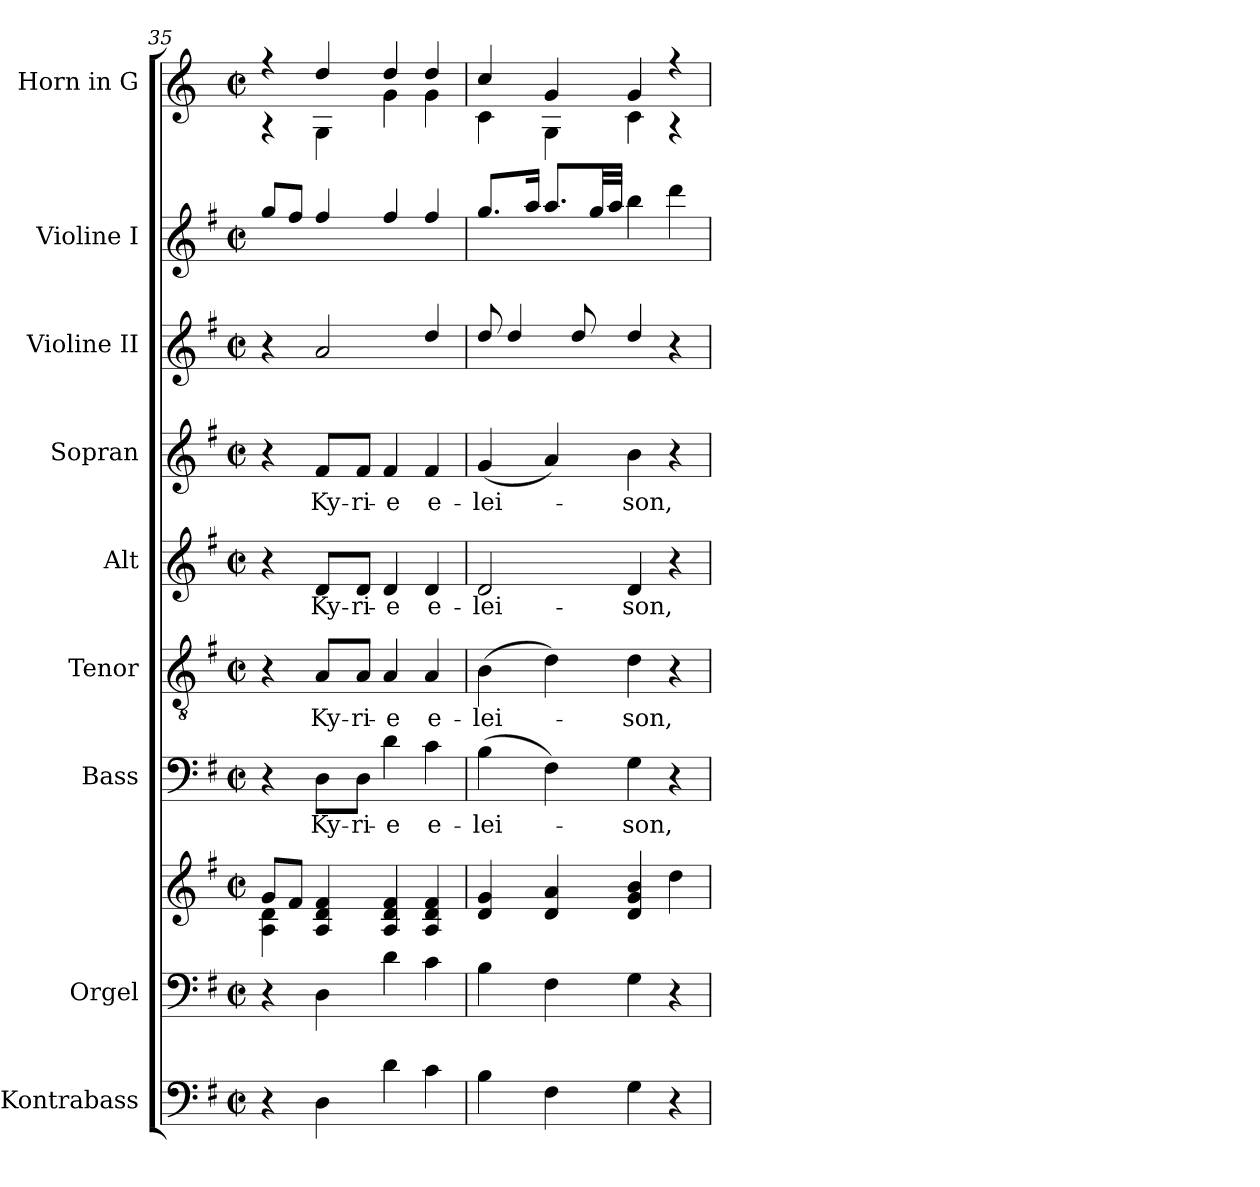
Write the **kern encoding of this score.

**kern	**kern	**kern	**kern	**text	**kern	**text	**kern	**text	**kern	**text	**kern	**kern	**kern
*part9	*part8	*part8	*part7	*part7	*part6	*part6	*part5	*part5	*part4	*part4	*part3	*part2	*part1
*staff10	*staff9	*staff8	*staff7	*staff7	*staff6	*staff6	*staff5	*staff5	*staff4	*staff4	*staff3	*staff2	*staff1
*I"Kontrabass	*I"Orgel	*	*I"Bass	*	*I"Tenor	*	*I"Alt	*	*I"Sopran	*	*I"Violine II	*I"Violine I	*I"Horn in G
*I'Kb.	*I'Org.	*	*I'B	*	*I'T	*	*I'A	*	*I'S	*	*I'Vl. II	*I'Vl. I	*I'Hrn.
!!LO:PB:g=z
*clefF4	*clefF4	*clefG2	*clefF4	*	*clefGv2	*	*clefG2	*	*clefG2	*	*clefG2	*clefG2	*clefG2
*ITrd7c12	*	*	*	*	*	*	*	*	*	*	*ITrd7c12	*ITrd7c12	*ITrd3c5
*k[f#]	*k[f#]	*k[f#]	*k[f#]	*	*k[f#]	*	*k[f#]	*	*k[f#]	*	*k[f#]	*k[f#]	*k[f#]
*G:	*G:	*G:	*G:	*	*G:	*	*G:	*	*G:	*	*G:	*G:	*G:
*M2/2	*M2/2	*M2/2	*M2/2	*	*M2/2	*	*M2/2	*	*M2/2	*	*M2/2	*M2/2	*M2/2
*met(c|)	*met(c|)	*met(c|)	*met(c|)	*	*met(c|)	*	*met(c|)	*	*met(c|)	*	*met(c|)	*met(c|)	*met(c|)
=35	=35	=35	=35	=35	=35	=35	=35	=35	=35	=35	=35	=35	=35
*	*	*^	*	*	*	*	*	*	*	*	*	*	*^
4r	4r	8g/L	4A\ 4d\	4r	.	4r	.	4r	.	4r	.	4r	8g/L	4r	4r
.	.	8f#/J	.	.	.	.	.	.	.	.	.	.	8f#/J	.	.
!	!	!	!	!	!LO:LY:b	!	!LO:LY:b	!	!LO:LY:b	!	!LO:LY:b	!	!	!	!
4DD\	4D\	4A/ 4d/ 4f#/	2.ryy	8D\L	Ky-	8A/L	Ky-	8d/L	Ky-	8f#/L	Ky-	2A/	4f#/	4a/	4D\
!	!	!	!	!	!LO:LY:b	!	!LO:LY:b	!	!LO:LY:b	!	!LO:LY:b	!	!	!	!
.	.	.	.	8D\J	-ri-	8A/J	-ri-	8d/J	-ri-	8f#/J	-ri-	.	.	.	.
!	!	!	!	!	!LO:LY:b	!	!LO:LY:b	!	!LO:LY:b	!	!LO:LY:b	!	!	!	!
4D\	4d\	4A/ 4d/ 4f#/	.	4d\	-e	4A/	-e	4d/	-e	4f#/	-e	.	4f#/	4a/	4d\
!	!	!	!	!	!LO:LY:b	!	!LO:LY:b	!	!LO:LY:b	!	!LO:LY:b	!	!	!	!
4C\	4c\	4A/ 4d/ 4f#/	.	4c\	e-	4A/	e-	4d/	e-	4f#/	e-	4d/	4f#/	4a/	4d\
*	*	*v	*v	*	*	*	*	*	*	*	*	*	*	*	*
=36	=36	=36	=36	=36	=36	=36	=36	=36	=36	=36	=36	=36	=36	=36
!	!	!	!	!LO:LY:b	!	!LO:LY:b	!	!LO:LY:b	!	!LO:LY:b	!	!	!	!
4BB\	4B\	4d/ 4g/	(>4B\	-lei-	(>4B\	-lei-	2d/	-lei-	(<4g/	-lei-	8d/	8.g/L	4g/	4G\
.	.	.	.	.	.	.	.	.	.	.	4d/	.	.	.
.	.	.	.	.	.	.	.	.	.	.	.	16a/Jk	.	.
4FF#\	4F#\	4d/ 4a/	4F#\)	.	4d\)	.	.	.	4a/)	.	.	8.a/L	4d/	4D\
.	.	.	.	.	.	.	.	.	.	.	8d/	.	.	.
.	.	.	.	.	.	.	.	.	.	.	.	32g/LL	.	.
.	.	.	.	.	.	.	.	.	.	.	.	32a/JJJ	.	.
!	!	!	!	!LO:LY:b	!	!LO:LY:b	!	!LO:LY:b	!	!LO:LY:b	!	!	!	!
4GG\	4G\	4d/ 4g/ 4b/	4G\	-son,	4d\	-son,	4d/	-son,	4b\	-son,	4d/	4b\	4d/	4G\
4r	4r	4dd\	4r	.	4r	.	4r	.	4r	.	4r	4dd\	4r	4r
*	*	*	*	*	*	*	*	*	*	*	*	*	*v	*v
=	=	=	=	=	=	=	=	=	=	=	=	=	=
*-	*-	*-	*-	*-	*-	*-	*-	*-	*-	*-	*-	*-	*-
